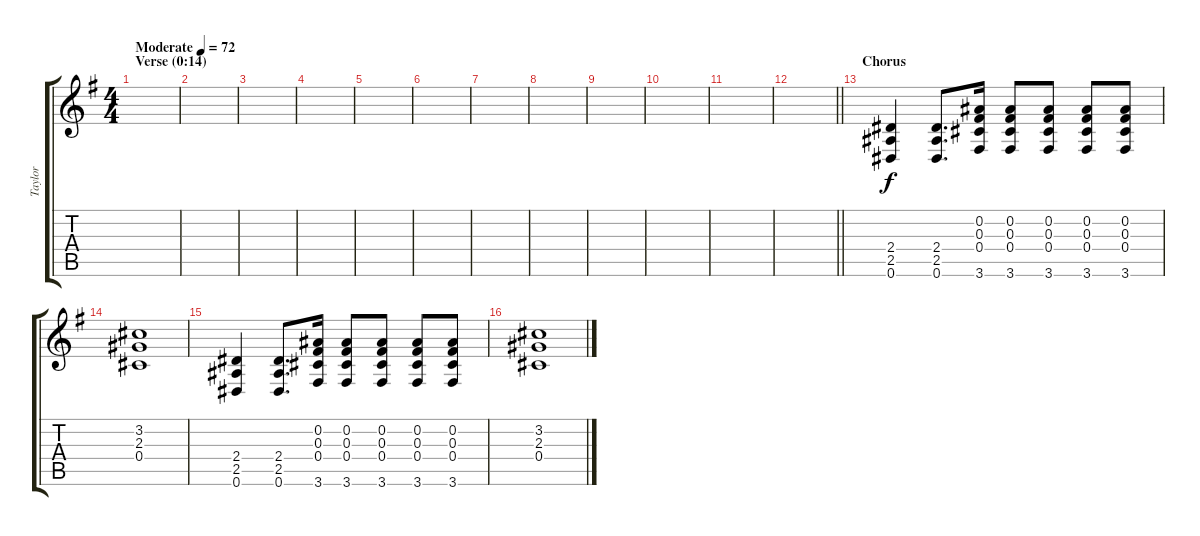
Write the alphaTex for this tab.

\track ("Taylor" "Taylor") {instrument distortionguitar}
\staff {score tabs}
\tuning (Eb4 Bb3 Gb3 Db3 Ab2 Eb2) {hide}
\ts (4 4)
\section ("" "Verse (0:14)")
\tempo (72 "Moderate")
\clef g2
\ks g
|
|
|
|
|
|
|
|
|
|
|
\barLineRight lightlight
|
\section ("" "Chorus")
(2.4 2.5 0.6).4 (2.4 2.5 0.6).8{d} (0.2 0.3 0.4 3.6).16 (0.2 0.3 0.4 3.6).8 (0.2 0.3 0.4 3.6).8 (0.2 0.3 0.4 3.6).8 (0.2 0.3 0.4 3.6).8 |
(3.2 2.3 0.4).1 |
(2.4 2.5 0.6).4 (2.4 2.5 0.6).8{d} (0.2 0.3 0.4 3.6).16 (0.2 0.3 0.4 3.6).8 (0.2 0.3 0.4 3.6).8 (0.2 0.3 0.4 3.6).8 (0.2 0.3 0.4 3.6).8 |
(3.2 2.3 0.4).1
